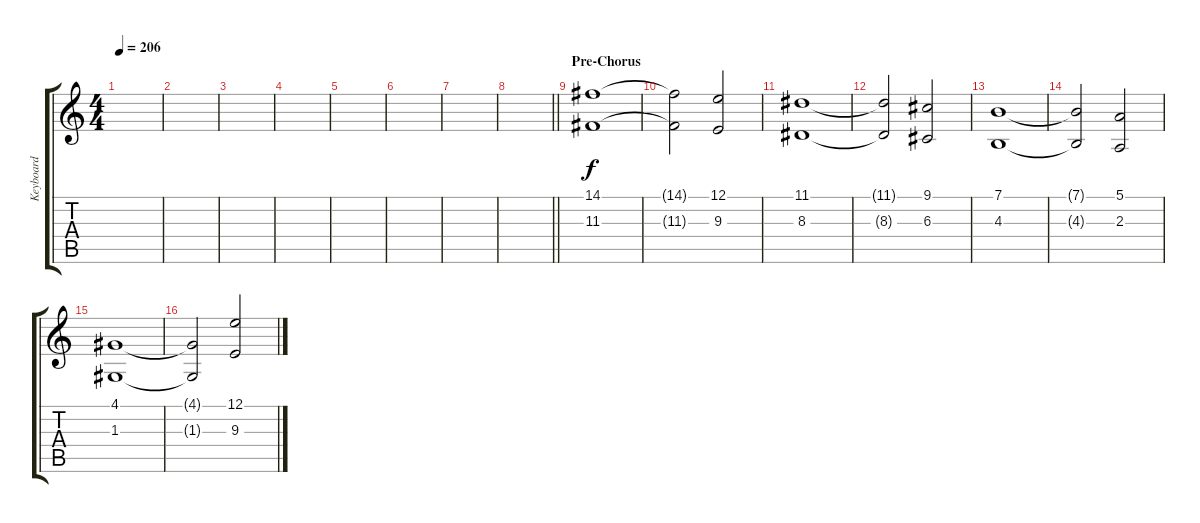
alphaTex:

\track ("Keyboard" "Keyboard") {instrument synthstrings2}
\staff {score tabs}
\tuning (E4 B3 G3 D3 A2 E2) {hide}
\ts (4 4)
\tempo 206
\clef g2
\ks c
|
|
|
|
|
|
|
\barLineRight lightlight
|
\section ("" "Pre-Chorus")
(14.1 11.3).1 |
(14.1{t} 11.3{t}).2 (12.1 9.3).2 |
(11.1 8.3).1 |
(11.1{t} 8.3{t}).2 (9.1 6.3).2 |
(7.1 4.3).1 |
(7.1{t} 4.3{t}).2 (5.1 2.3).2 |
(4.1 1.3).1 |
(4.1{t} 1.3{t}).2 (12.1 9.3).2
